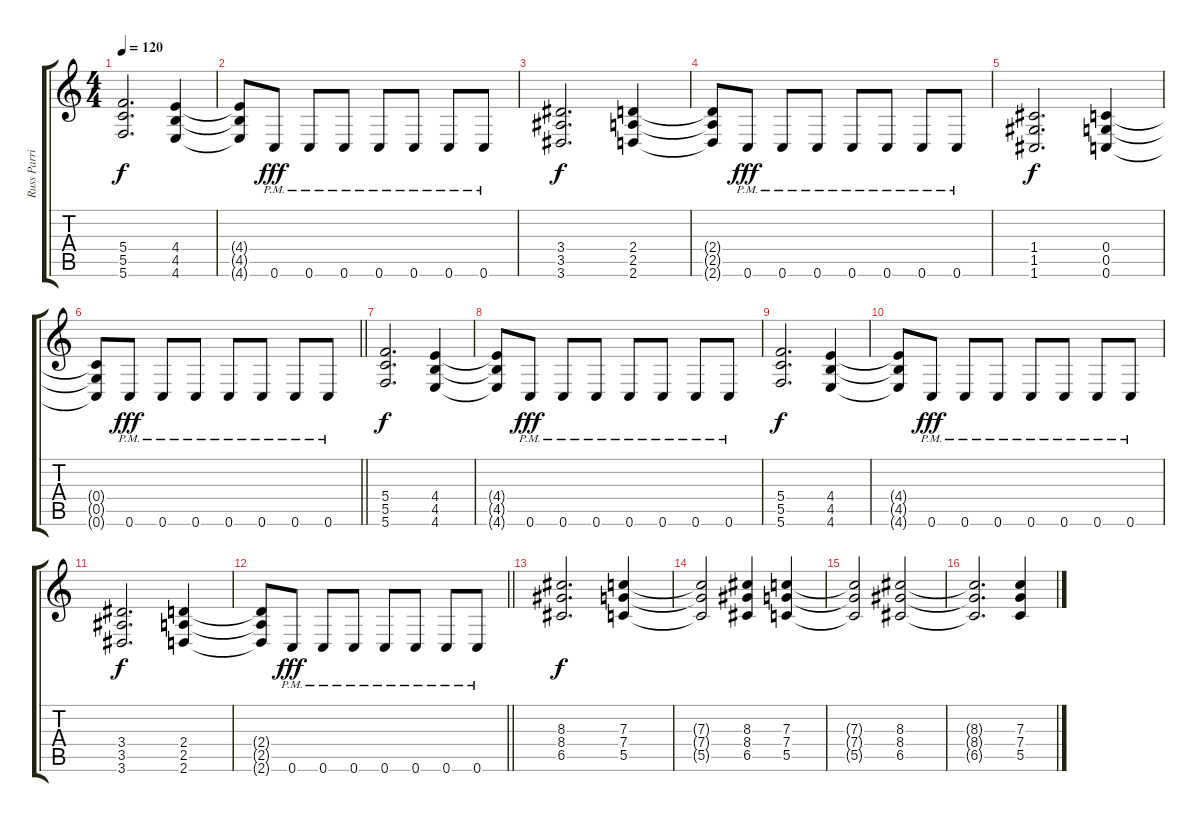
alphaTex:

\track ("Russ Parrish" "Russ Parri") {instrument distortionguitar}
\staff {score tabs}
\tuning (D4 A3 F3 C3 G2 C2) {hide}
\ts (4 4)
\tempo 120
\clef g2
\ks c
(5.4 5.5 5.6).2{d dy f} (4.4 4.5 4.6).4 |
(4.4{t} 4.5{t} 4.6{t}).8 0.6{pm}.8{dy fff} 0.6{pm}.8 0.6{pm}.8 0.6{pm}.8 0.6{pm}.8 0.6{pm}.8 0.6{pm}.8 |
(3.4 3.5 3.6).2{d dy f} (2.4 2.5 2.6).4 |
(2.4{t} 2.5{t} 2.6{t}).8 0.6{pm}.8{dy fff} 0.6{pm}.8 0.6{pm}.8 0.6{pm}.8 0.6{pm}.8 0.6{pm}.8 0.6{pm}.8 |
(1.4 1.5 1.6).2{d dy f} (0.4 0.5 0.6).4 |
\barLineRight lightlight
(0.4{t} 0.5{t} 0.6{t}).8 0.6{pm}.8{dy fff} 0.6{pm}.8 0.6{pm}.8 0.6{pm}.8 0.6{pm}.8 0.6{pm}.8 0.6{pm}.8 |
(5.4 5.5 5.6).2{d dy f} (4.4 4.5 4.6).4 |
(4.4{t} 4.5{t} 4.6{t}).8 0.6{pm}.8{dy fff} 0.6{pm}.8 0.6{pm}.8 0.6{pm}.8 0.6{pm}.8 0.6{pm}.8 0.6{pm}.8 |
(5.4 5.5 5.6).2{d dy f} (4.4 4.5 4.6).4 |
(4.4{t} 4.5{t} 4.6{t}).8 0.6{pm}.8{dy fff} 0.6{pm}.8 0.6{pm}.8 0.6{pm}.8 0.6{pm}.8 0.6{pm}.8 0.6{pm}.8 |
(3.4 3.5 3.6).2{d dy f} (2.4 2.5 2.6).4 |
\barLineRight lightlight
(2.4{t} 2.5{t} 2.6{t}).8 0.6{pm}.8{dy fff} 0.6{pm}.8 0.6{pm}.8 0.6{pm}.8 0.6{pm}.8 0.6{pm}.8 0.6{pm}.8 |
(8.3 8.4 6.5).2{d dy f} (7.3 7.4 5.5).4 |
(7.3{t} 7.4{t} 5.5{t}).2 (8.3 8.4 6.5).4 (7.3 7.4 5.5).4 |
(7.3{t} 7.4{t} 5.5{t}).2 (8.3 8.4 6.5).2 |
(8.3{t} 8.4{t} 6.5{t}).2{d} (7.3 7.4 5.5).4
